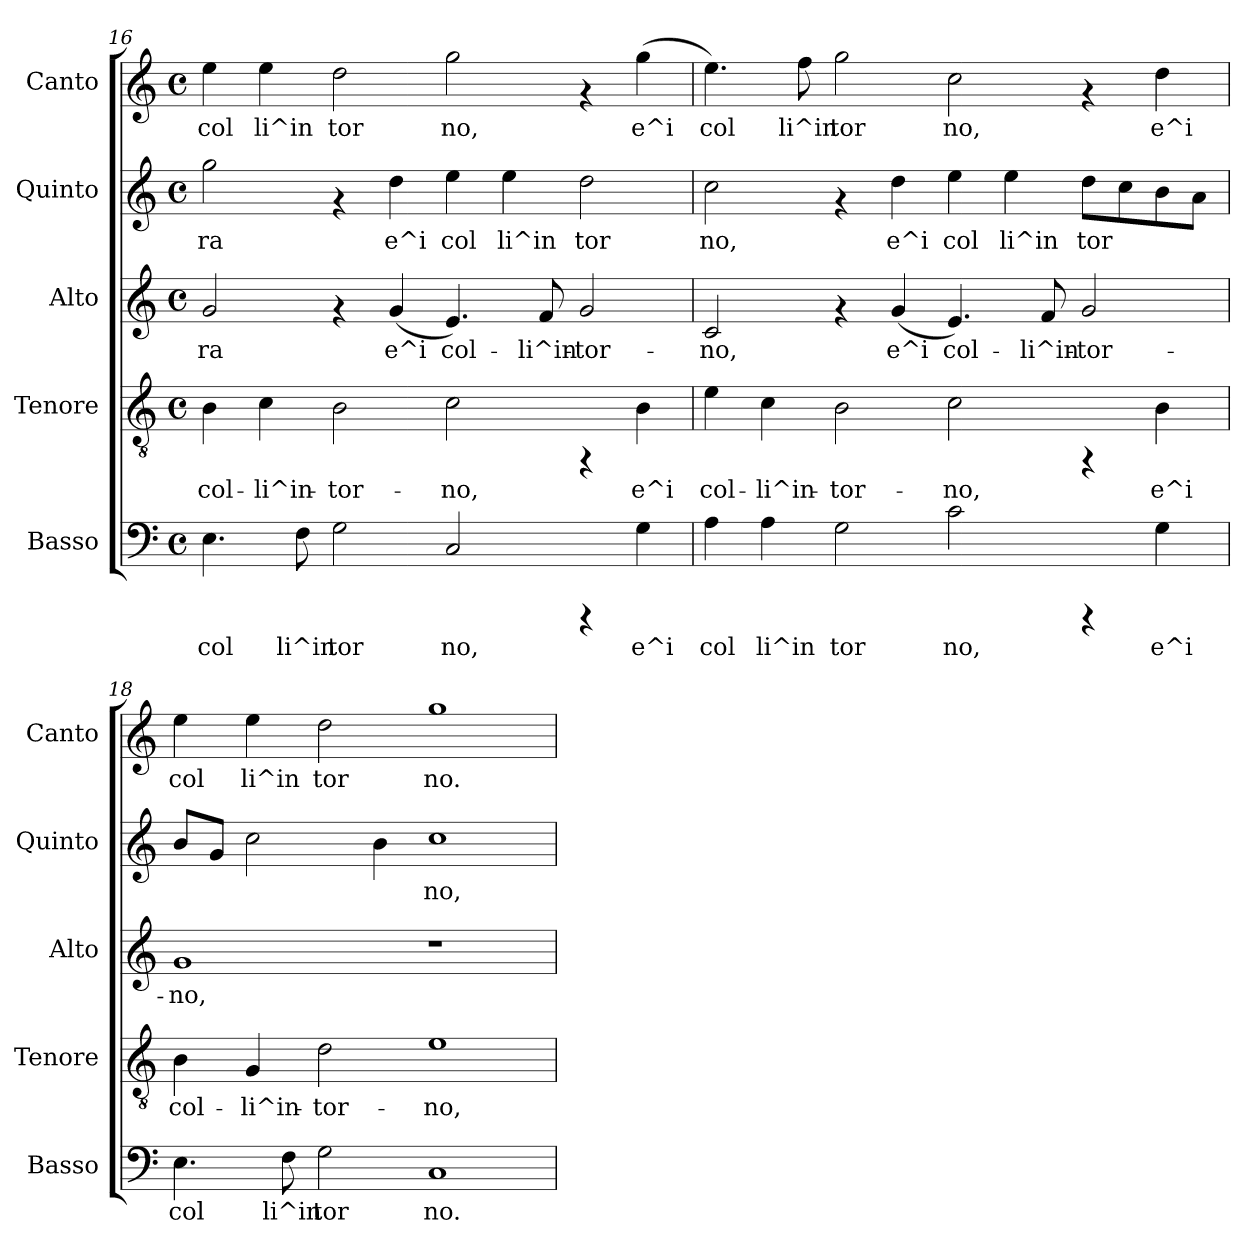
**kern	**text	**kern	**text	**kern	**text	**kern	**text	**kern	**text
*part5	*part5	*part4	*part4	*part3	*part3	*part2	*part2	*part1	*part1
*staff5	*staff5	*staff4	*staff4	*staff3	*staff3	*staff2	*staff2	*staff1	*staff1
*I"Basso	*	*I"Tenore	*	*I"Alto	*	*I"Quinto	*	*I"Canto	*
*I'Basso	*	*I'Tenore	*	*I'Alto	*	*I'Quinto	*	*I'Canto	*
!!LO:LB:g=z
*clefF4	*	*clefGv2	*	*clefG2	*	*clefG2	*	*clefG2	*
*k[]	*	*k[]	*	*k[]	*	*k[]	*	*k[]	*
*C:	*	*C:	*	*C:	*	*C:	*	*C:	*
*M4/4	*	*M4/4	*	*M4/4	*	*M4/4	*	*M4/4	*
*met(c)	*	*met(c)	*	*met(c)	*	*met(c)	*	*met(c)	*
=16	=16	=16	=16	=16	=16	=16	=16	=16	=16
!	!LO:LY:b:cj	!	!LO:LY:b:cj	!	!LO:LY:b:cj	!	!LO:LY:b:cj	!	!LO:LY:b:cj
4.E\	col	4B\	col-	2g/	ra	2gg\	-ra	4ee\	col
!	!	!	!LO:LY:b:cj	!	!	!	!	!	!LO:LY:b:cj
.	.	4c\	-li^in-	.	.	.	.	4ee\	li^in
!	!LO:LY:b:cj	!	!	!	!	!	!	!	!
8F\	li^in	.	.	.	.	.	.	.	.
!	!LO:LY:b:cj	!	!LO:LY:b:cj	!	!	!	!	!	!LO:LY:b:cj
2G\	tor	2B\	-tor-	4rf	.	4rf	.	2dd\	tor
!	!	!	!	!	!LO:LY:b:cj	!	!LO:LY:b:cj	!	!
.	.	.	.	(<4g/	e^i	4dd\	e^i	.	.
!	!LO:LY:b:cj	!	!LO:LY:b:cj	!	!LO:LY:b:cj	!	!LO:LY:b:cj	!	!LO:LY:b:cj
2C/	no,	2c\	-no,	4.e/)	col-	4ee\	col	2gg\	no,
!	!	!	!	!	!	!	!LO:LY:b:cj	!	!
.	.	.	.	.	.	4ee\	li^in	.	.
!	!	!	!	!	!LO:LY:b:cj	!	!	!	!
.	.	.	.	8f/	-li^in-	.	.	.	.
!	!	!	!	!	!LO:LY:b:cj	!	!LO:LY:b:cj	!	!
4rCCC	.	4rFF	.	2g/	-tor-	2dd\	tor	4rf	.
!	!LO:LY:b:cj	!	!LO:LY:b:cj	!	!	!	!	!	!LO:LY:b:cj
4G\	e^i	4B\	e^i	.	.	.	.	(<4gg\	e^i
=17	=17	=17	=17	=17	=17	=17	=17	=17	=17
!	!LO:LY:b:cj	!	!LO:LY:b:cj	!	!LO:LY:b:cj	!	!LO:LY:b:cj	!	!LO:LY:b:cj
4A\	col	4e\	col-	2c/	-no,	2cc\	no,	4.ee\)	col
!	!LO:LY:b:cj	!	!LO:LY:b:cj	!	!	!	!	!	!
4A\	li^in	4c\	-li^in-	.	.	.	.	.	.
!	!	!	!	!	!	!	!	!	!LO:LY:b:cj
.	.	.	.	.	.	.	.	8ff\	li^in
!	!LO:LY:b:cj	!	!LO:LY:b:cj	!	!	!	!	!	!LO:LY:b:cj
2G\	tor	2B\	-tor-	4rf	.	4rf	.	2gg\	tor
!	!	!	!	!	!LO:LY:b:cj	!	!LO:LY:b:cj	!	!
.	.	.	.	(<4g/	e^i	4dd\	e^i	.	.
!	!LO:LY:b:cj	!	!LO:LY:b:cj	!	!LO:LY:b:cj	!	!LO:LY:b:cj	!	!LO:LY:b:cj
2c\	no,	2c\	-no,	4.e/)	col-	4ee\	col	2cc\	no,
!	!	!	!	!	!	!	!LO:LY:b:cj	!	!
.	.	.	.	.	.	4ee\	li^in	.	.
!	!	!	!	!	!LO:LY:b:cj	!	!	!	!
.	.	.	.	8f/	-li^in-	.	.	.	.
!	!	!	!	!	!LO:LY:b:cj	!	!LO:LY:b:cj	!	!
4rCCC	.	4rFF	.	2g/	-tor-	8dd\L	tor	4rf	.
!	!	!	!	!	!	!	!LO:LY:b:cj	!	!
.	.	.	.	.	.	8cc\	.	.	.
!	!LO:LY:b:cj	!	!LO:LY:b:cj	!	!	!	!LO:LY:b:cj	!	!LO:LY:b:cj
4G\	e^i	4B\	e^i	.	.	8b\	.	4dd\	e^i
!	!	!	!	!	!	!	!LO:LY:b:cj	!	!
.	.	.	.	.	.	8a\J	.	.	.
=18	=18	=18	=18	=18	=18	=18	=18	=18	=18
!	!LO:LY:b:cj	!	!LO:LY:b:cj	!	!LO:LY:b:cj	!	!LO:LY:b:cj	!	!LO:LY:b:cj
4.E\	col	4B\	col-	1g	-no,	8b/L	.	4ee\	col
!	!	!	!	!	!	!	!LO:LY:b:cj	!	!
.	.	.	.	.	.	8g/J	.	.	.
!	!	!	!LO:LY:b:cj	!	!	!	!LO:LY:b:cj	!	!LO:LY:b:cj
.	.	4G/	-li^in-	.	.	2cc\	.	4ee\	li^in
!	!LO:LY:b:cj	!	!	!	!	!	!	!	!
8F\	li^in	.	.	.	.	.	.	.	.
!	!LO:LY:b:cj	!	!LO:LY:b:cj	!	!	!	!	!	!LO:LY:b:cj
2G\	tor	2d\	-tor-	.	.	.	.	2dd\	tor
!	!	!	!	!	!	!	!LO:LY:b:cj	!	!
.	.	.	.	.	.	4b\	.	.	.
!	!LO:LY:b:cj	!	!LO:LY:b:cj	!	!	!	!LO:LY:b:cj	!	!LO:LY:b:cj
1C	no.	1e	-no,	1r	.	1cc	no,	1gg	no.
=	=	=	=	=	=	=	=	=	=
*-	*-	*-	*-	*-	*-	*-	*-	*-	*-
